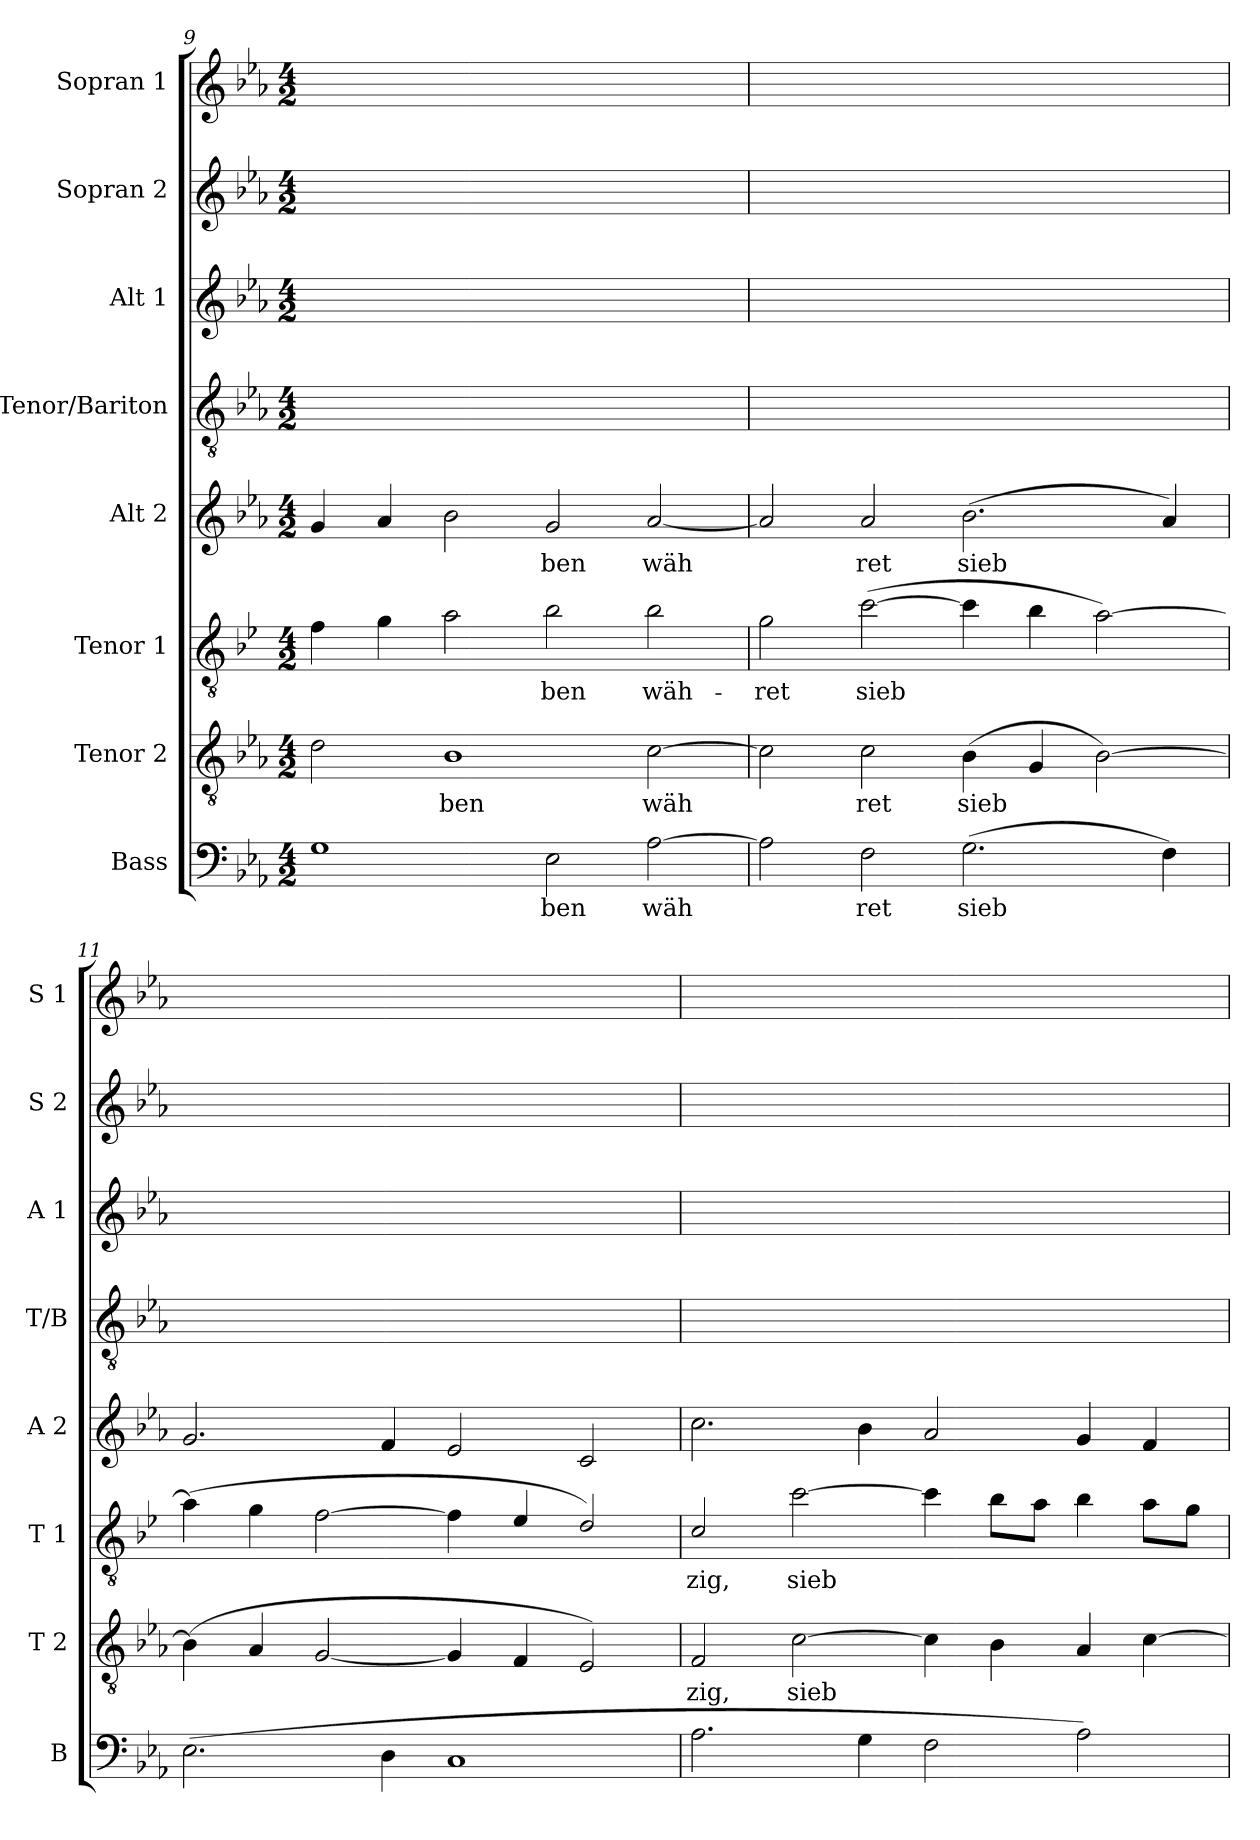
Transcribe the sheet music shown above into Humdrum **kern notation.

**kern	**text	**kern	**text	**kern	**text	**kern	**text	**kern	**kern	**kern	**kern
*part8	*part8	*part7	*part7	*part6	*part6	*part5	*part5	*part4	*part3	*part2	*part1
*staff8	*staff8	*staff7	*staff7	*staff6	*staff6	*staff5	*staff5	*staff4	*staff3	*staff2	*staff1
*I"Bass	*	*I"Tenor 2	*	*I"Tenor 1	*	*I"Alt 2	*	*I"Tenor/Bariton	*I"Alt 1	*I"Sopran 2	*I"Sopran 1
*I'B	*	*I'T 2	*	*I'T 1	*	*I'A 2	*	*I'T/B	*I'A 1	*I'S 2	*I'S 1
*clefF4	*	*clefGv2	*	*clefGv2	*	*clefG2	*	*clefGv2	*clefG2	*clefG2	*clefG2
*	*	*	*	*ITrd4c7	*	*	*	*	*	*	*
*k[b-e-a-]	*	*k[b-e-a-]	*	*k[b-e-a-]	*	*k[b-e-a-]	*	*k[b-e-a-]	*k[b-e-a-]	*k[b-e-a-]	*k[b-e-a-]
*M4/2	*	*M4/2	*	*M4/2	*	*M4/2	*	*M4/2	*M4/2	*M4/2	*M4/2
=9	=9	=9	=9	=9	=9	=9	=9	=9	=9	=9	=9
1G	.	2d\	.	4B-\	.	4g/	.	0ryy	0ryy	0ryy	0ryy
.	.	.	.	4c\	.	4a-/	.	.	.	.	.
!	!	!	!LO:LY:b	!	!	!	!	!	!	!	!
.	.	1B-	ben	2d\	.	2b-\	.	.	.	.	.
!	!LO:LY:b	!	!	!	!LO:LY:b	!	!LO:LY:b	!	!	!	!
2E-\	ben	.	.	2e-\	ben	2g/	ben	.	.	.	.
!	!LO:LY:b	!	!LO:LY:b	!	!LO:LY:b	!	!LO:LY:b	!	!	!	!
[2A-\	wäh	[2c\	wäh	2e-\	wäh-	[2a-/	wäh	.	.	.	.
=10	=10	=10	=10	=10	=10	=10	=10	=10	=10	=10	=10
!	!	!	!	!	!LO:LY:b	!	!	!	!	!	!
2A-\]	.	2c\]	.	2c\	ret	2a-/]	.	0ryy	0ryy	0ryy	0ryy
!	!LO:LY:b	!	!LO:LY:b	!	!LO:LY:b	!	!LO:LY:b	!	!	!	!
2F\	ret	2c\	ret	([2f\	sieb	2a-/	ret	.	.	.	.
!	!LO:LY:b	!	!LO:LY:b	!	!	!	!LO:LY:b	!	!	!	!
(2.G\	sieb	(4B-\	sieb	4f\]	.	(2.b-\	sieb	.	.	.	.
.	.	4G/	.	4e-\	.	.	.	.	.	.	.
.	.	[2B-\)	.	[2d\)	.	.	.	.	.	.	.
4F\)	.	.	.	.	.	4a-/)	.	.	.	.	.
!!LO:LB:g=z
=11	=11	=11	=11	=11	=11	=11	=11	=11	=11	=11	=11
(2.E-\	.	(4B-\]	.	(4d\]	.	2.g/	.	0ryy	0ryy	0ryy	0ryy
.	.	4A-/	.	4c\	.	.	.	.	.	.	.
.	.	[2G/	.	[2B-\	.	.	.	.	.	.	.
4D\	.	.	.	.	.	4f/	.	.	.	.	.
1C	.	4G/]	.	4B-\]	.	2e-/	.	.	.	.	.
.	.	4F/	.	4A-/	.	.	.	.	.	.	.
.	.	2E-/)	.	2G/)	.	2c/	.	.	.	.	.
=12	=12	=12	=12	=12	=12	=12	=12	=12	=12	=12	=12
!	!	!	!LO:LY:b	!	!LO:LY:b	!	!	!	!	!	!
2.A-\	.	2F/	zig,	2F/	zig,	2.cc\	.	0ryy	0ryy	0ryy	0ryy
!	!	!	!LO:LY:b	!	!LO:LY:b	!	!	!	!	!	!
.	.	[2c\	sieb	[2f\	sieb	.	.	.	.	.	.
4G\	.	.	.	.	.	4b-\	.	.	.	.	.
2F\	.	4c\]	.	4f\]	.	2a-/	.	.	.	.	.
.	.	4B-\	.	8e-\L	.	.	.	.	.	.	.
.	.	.	.	8d\J	.	.	.	.	.	.	.
2A-\)	.	4A-/	.	4e-\	.	4g/	.	.	.	.	.
.	.	[4c\	.	8d\L	.	4f/	.	.	.	.	.
.	.	.	.	8c\J	.	.	.	.	.	.	.
=	=	=	=	=	=	=	=	=	=	=	=
*-	*-	*-	*-	*-	*-	*-	*-	*-	*-	*-	*-
